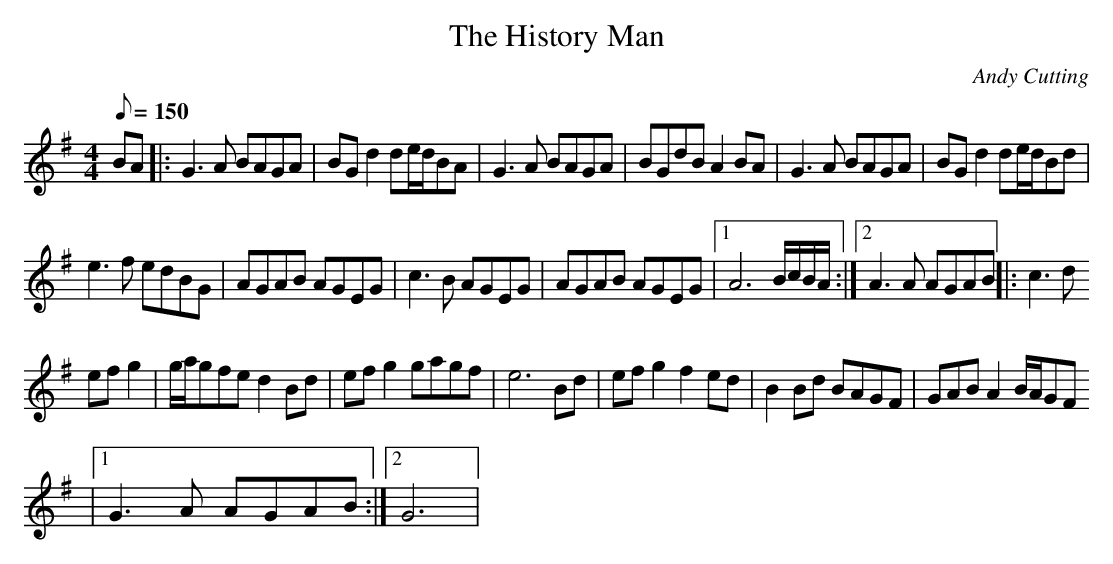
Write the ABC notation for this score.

X:1
T:The History Man
M:4/4
L:1/8
Q:150
C:Andy Cutting
K:G
BA|:G3A BAGA|BG d2 de/2d/2BA|G3A BAGA|BGdB A2BA|G3A BAGA|BGd2 de/2d/2Bd|
e3f edBG|AGAB AGEG|c3B AGEG|AGAB AGEG|1A6 B/2c/2B/2A/2:|2 A3A AGAB||:c3d
 efg2|g/2a/2gfe d2Bd|efg2 gagf|e6 Bd|efg2 f2ed|B2Bd BAGF|GAB A2 B/2A/2GF
|1G3A AGAB:|2G6|
